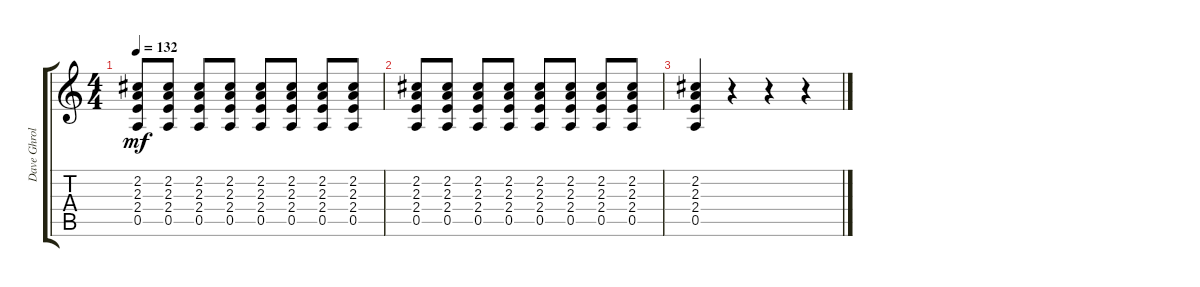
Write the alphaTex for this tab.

\track ("Dave Ghrol (Rythm)" "Dave Ghrol") {instrument distortionguitar}
\staff {score tabs}
\tuning (E4 B3 G3 D3 A2 E2) {hide}
\ts (4 4)
\tempo 132
\clef g2
\ks c
(2.2 2.3 2.4 0.5).8{dy mf} (2.2 2.3 2.4 0.5).8 (2.2 2.3 2.4 0.5).8 (2.2 2.3 2.4 0.5).8 (2.2 2.3 2.4 0.5).8 (2.2 2.3 2.4 0.5).8 (2.2 2.3 2.4 0.5).8 (2.2 2.3 2.4 0.5).8 |
(2.2 2.3 2.4 0.5).8 (2.2 2.3 2.4 0.5).8 (2.2 2.3 2.4 0.5).8 (2.2 2.3 2.4 0.5).8 (2.2 2.3 2.4 0.5).8 (2.2 2.3 2.4 0.5).8 (2.2 2.3 2.4 0.5).8 (2.2 2.3 2.4 0.5).8 |
(2.2 2.3 2.4 0.5).4 r.4 r.4 r.4
